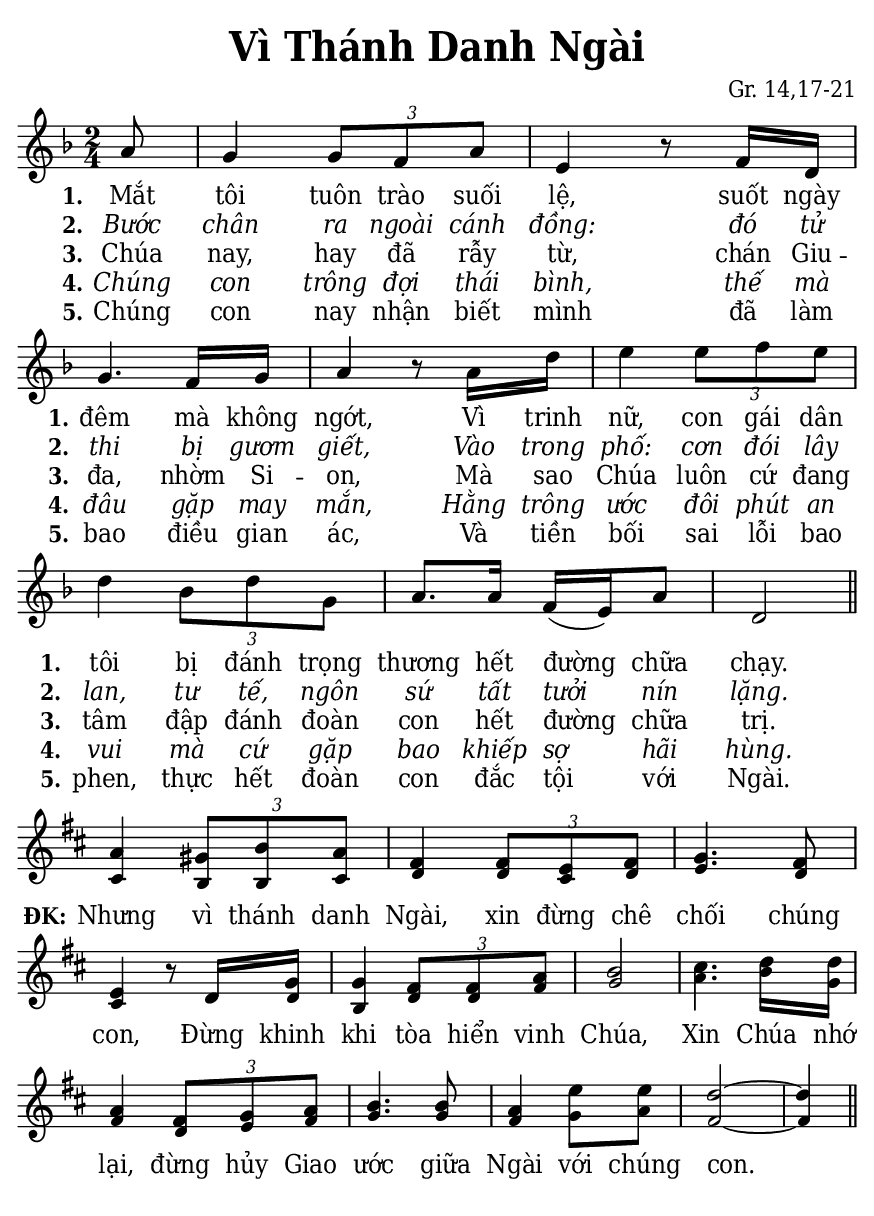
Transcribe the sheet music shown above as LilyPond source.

% Cài đặt chung\
\version "2.22.1"
\include "english.ly"

\header {
  title = \markup { \fontsize #1 "Vì Thánh Danh Ngài" }
  composer = "Gr. 14,17-21"
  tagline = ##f
}

% Nhạc phiên khúc
nhacPhienKhucSop = \relative c'' {
  \partial 8 a8 |
  g4 \tuplet 3/2 { g8 f a } |
  e4 r8 f16 d |
  g4. f16 g |
  a4 r8 a16 d |
  e4 \tuplet 3/2 { e8 f e } |
  d4 \tuplet 3/2 { bf8 d g, } |
  a8. a16 f (e) a8 |
  d,2 \bar "||"
  
  \set Staff.explicitKeySignatureVisibility = #end-of-line-invisible
  \set Staff.printKeyCancellation = ##f
  \key d \major
  <> \tweak extra-offset #'(-8.5 . -1.8) _\markup { \bold "ĐK:" }
  a'4 \tuplet 3/2 { gs8 b a } |
  fs4 \tuplet 3/2 { fs8 e fs } |
  g4. fs8 |
  e4 r8 d16 g |
  g4 \tuplet 3/2 { fs8 fs a } |
  b2 |
  cs4. d16 d |
  a4 \tuplet 3/2 { fs8 g a } |
  b4. b8 |
  a4 e'8 e |
  d2 ~ |
  d4 \bar "||"
}

nhacPhienKhucAlto = \relative c' {
  r8 |
  R2*8
  
  \set Staff.explicitKeySignatureVisibility = #end-of-line-invisible
  \set Staff.printKeyCancellation = ##f
  \key d \major
  cs4 \tuplet 3/2 { b8 b cs } |
  d4 \tuplet 3/2 { d8 cs d } |
  e4. d8 |
  cs4 r8 d16 d |
  b4 \tuplet 3/2 { d8 d fs } |
  g2 |
  a4. b16 g |
  fs4 \tuplet 3/2 { d8 e fs } |
  g4. g8 |
  fs4 g8 a |
  fs2 ~ |
  fs4
}

% Lời phiên khúc
loiPhienKhucSop = \lyrics {
  <<
    {
      \set stanza = "1."
      Mắt tôi tuôn trào suối lệ,
      suốt ngày đêm mà không ngớt,
      Vì trinh nữ, con gái dân tôi
      bị đánh trọng thương hết đường chữa chạy.
    }
    \new Lyrics {
	    \set associatedVoice = "beSop"
	    \set stanza = "2."
      \override Lyrics.LyricText.font-shape = #'italic
	    Bước chân ra ngoài cánh đồng:
	    đó tử thi bị gươm giết,
	    Vào trong phố: cơn đói lây lan,
	    tư tế, ngôn sứ tất tưởi nín lặng.
    }
    \new Lyrics {
	    \set associatedVoice = "beSop"
	    \set stanza = "3."
	    Chúa nay, hay đã rẫy từ, chán Giu -- đa,
	    nhờm Si -- on,
	    Mà sao Chúa luôn cứ đang tâm
	    đập đánh đoàn con hết đường chữa trị.
    }
    \new Lyrics {
	    \set associatedVoice = "beSop"
	    \set stanza = "4."
      \override Lyrics.LyricText.font-shape = #'italic
	    Chúng con trông đợi thái bình,
	    thế mà đâu gặp may mắn,
	    Hằng trông ước đôi phút an vui
	    mà cứ gặp bao khiếp sợ hãi hùng.
    }
    \new Lyrics {
	    \set associatedVoice = "beSop"
	    \set stanza = "5."
	    Chúng con nay nhận biết mình đã làm bao điều gian ác,
	    Và tiền bối sai lỗi bao phen,
	    thực hết đoàn con đắc tội với Ngài.
    }
  >>
  %\set stanza = "ĐK:"
  \set stanza = ""
  Nhưng vì thánh danh Ngài, xin đừng chê chối chúng con,
  Đừng khinh khi tòa hiển vinh Chúa,
  Xin Chúa nhớ lại, đừng hủy Giao ước
  giữa Ngài với chúng con.
}

% Dàn trang
\paper {
  #(set-paper-size "a5")
  top-margin = 3\mm
  bottom-margin = 3\mm
  left-margin = 3\mm
  right-margin = 3\mm
  indent = #0
  #(define fonts
	 (make-pango-font-tree "Deja Vu Serif Condensed"
	 		       "Deja Vu Serif Condensed"
			       "Deja Vu Serif Condensed"
			       (/ 20 20)))
  print-page-number = ##f
  page-count = 1
}

TongNhip = {
  \key f \major \time 2/4
  \set Timing.beamExceptions = #'()
  \set Timing.baseMoment = #(ly:make-moment 1/4)
}

% mã nguồn cho những chức năng chưa hỗ trợ trong phiên bản lilypond hiện tại
% cung cấp bởi cộng đồng lilypond khi gửi email đến lilypond-user@gnu.org
% Đổi kích thước nốt cho bè phụ
notBePhu =
#(define-music-function (font-size music) (number? ly:music?)
   (for-some-music
     (lambda (m)
       (if (music-is-of-type? m 'rhythmic-event)
           (begin
             (set! (ly:music-property m 'tweaks)
                   (cons `(font-size . ,font-size)
                         (ly:music-property m 'tweaks)))
             #t)
           #f))
     music)
   music)

% in số phiên khúc trên mỗi dòng
#(define (add-grob-definition grob-name grob-entry)
    (set! all-grob-descriptions
          (cons ((@@ (lily) completize-grob-entry)
                 (cons grob-name grob-entry))
                all-grob-descriptions)))

#(add-grob-definition
   'StanzaNumberSpanner
   `((direction . ,LEFT)
     (font-series . bold)
     (padding . 1)
     (side-axis . ,X)
     (stencil . ,ly:text-interface::print)
     (X-offset . ,ly:side-position-interface::x-aligned-side)
     (Y-extent . ,grob::always-Y-extent-from-stencil)
     (meta . ((class . Spanner)
              (interfaces . (font-interface
                             side-position-interface
                             stanza-number-interface
                             text-interface))))))

\layout {
   \context {
     \Global
     \grobdescriptions #all-grob-descriptions
   }
   \context {
     \Score
     \remove Stanza_number_align_engraver
     \consists
       #(lambda (context)
          (let ((texts '())
                (syllables '()))
            (make-engraver
             (acknowledgers
              ((stanza-number-interface engraver grob source-engraver)
                 (set! texts (cons grob texts)))
              ((lyric-syllable-interface engraver grob source-engraver)
                 (set! syllables (cons grob syllables))))
             ((stop-translation-timestep engraver)
                (for-each
                 (lambda (text)
                   (for-each
                    (lambda (syllable)
                      (ly:pointer-group-interface::add-grob text
'side-support-elements syllable))
                    syllables))
                 texts)
                (set! syllables '())))))
   }
   \context {
     \Lyrics
     \remove Stanza_number_engraver
     \consists
       #(lambda (context)
          (let ((text #f)
                (last-stanza #f))
            (make-engraver
             ((process-music engraver)
                (let ((stanza (ly:context-property context 'stanza #f)))
                  (if (and stanza (not (equal? stanza last-stanza)))
                      (let ((column (ly:context-property context
'currentCommandColumn)))
                        (set! last-stanza stanza)
                        (if text
                            (ly:spanner-set-bound! text RIGHT column))

                        (set! text (ly:engraver-make-grob engraver
'StanzaNumberSpanner '()))
                        (ly:grob-set-property! text 'text stanza)
                        (ly:spanner-set-bound! text LEFT column)))))
             ((finalize engraver)
                (if text
                    (let ((column (ly:context-property context
'currentCommandColumn)))
                      (ly:spanner-set-bound! text RIGHT column)))))))
     \override StanzaNumberSpanner.horizon-padding = 10000
   }
}
% kết thúc mã nguồn

\score {
  \new ChoirStaff <<
    \new Staff \with {
        \consists "Merge_rests_engraver"
        printPartCombineTexts = ##f
      }
      <<
      \new Voice \TongNhip \partCombine 
        \nhacPhienKhucSop
        \notBePhu -1 { \nhacPhienKhucAlto }
      \new NullVoice = beSop \nhacPhienKhucSop
      \new Lyrics \lyricsto beSop \loiPhienKhucSop
      >>
  >>
  \layout {
    \override Lyrics.LyricSpace.minimum-distance = #1.5
    \override Score.BarNumber.break-visibility = ##(#f #f #f)
    \override Score.SpacingSpanner.uniform-stretching = ##t
  } 
}
